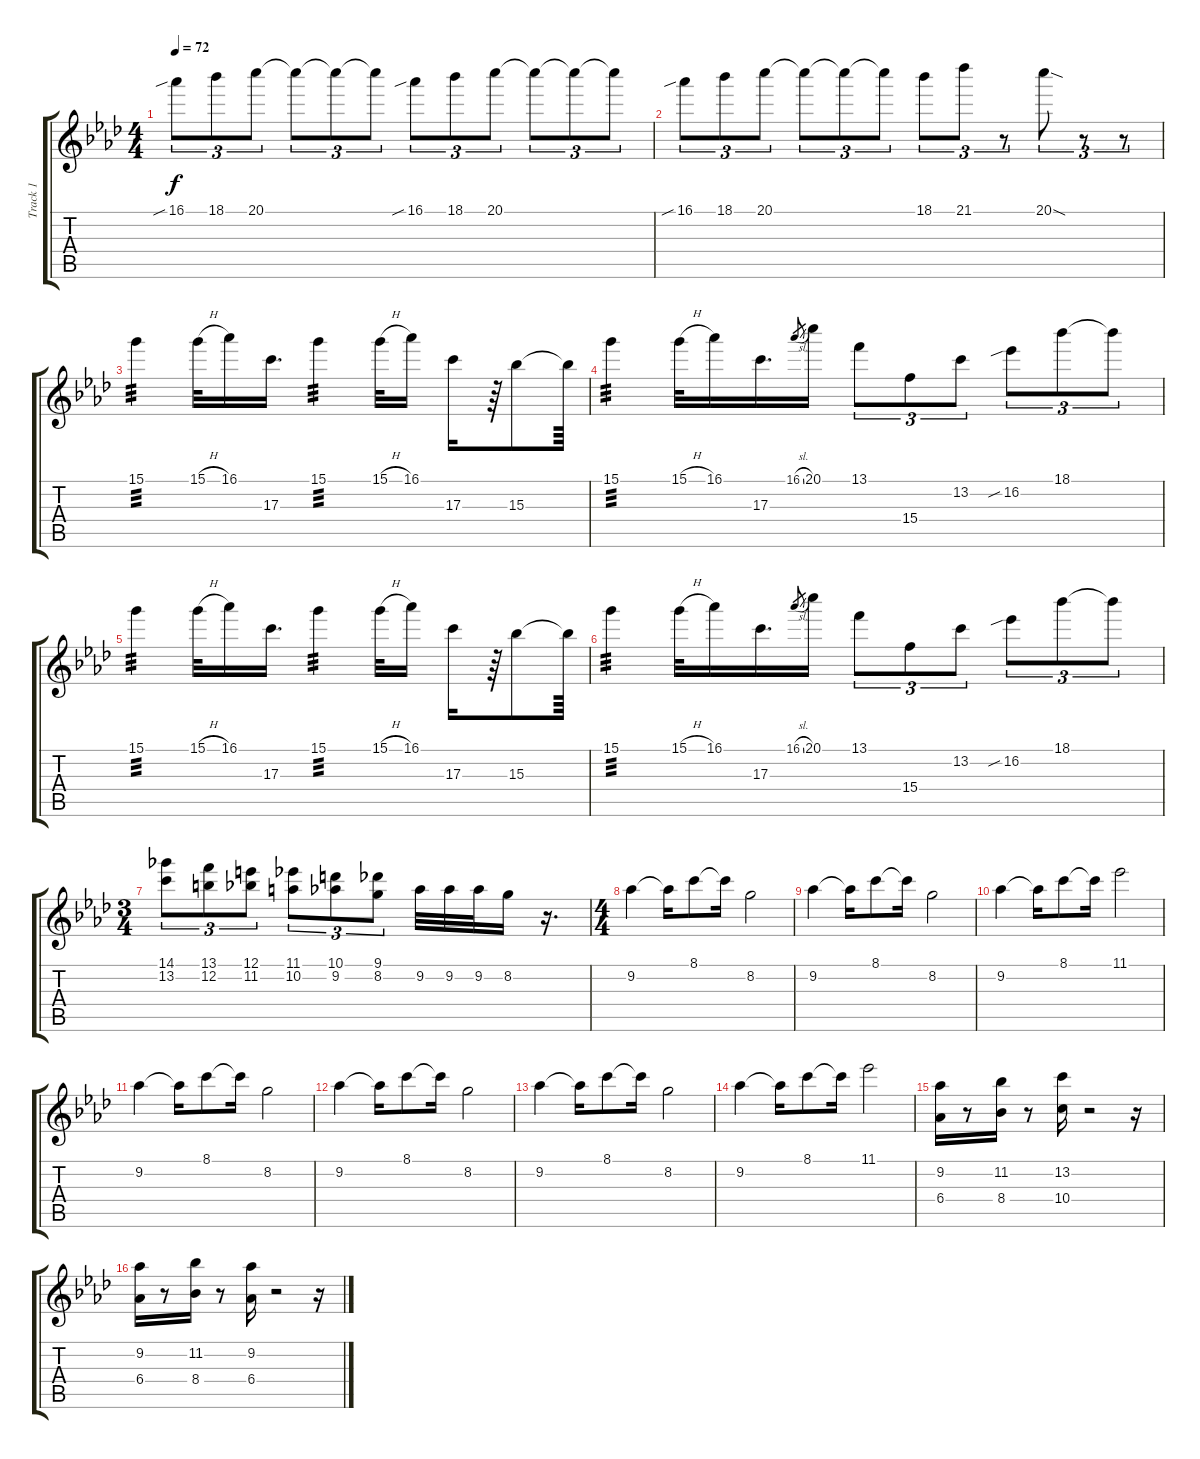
\track ("Track 1" "Track 1") {instrument electricguitarjazz}
\staff {score tabs}
\tuning (E4 B3 G3 D3 A2 E2) {hide}
\ts (4 4)
\tempo 72
\clef g2
\ks ab
16.1{sib}.8{tu (3 2) dy f} 18.1.8{tu (3 2)} 20.1.8{tu (3 2)} 20.1{t}.8{tu (3 2)} 20.1{t}.8{tu (3 2)} 20.1{t}.8{tu (3 2)} 16.1{sib}.8{tu (3 2)} 18.1.8{tu (3 2)} 20.1.8{tu (3 2)} 20.1{t}.8{tu (3 2)} 20.1{t}.8{tu (3 2)} 20.1{t}.8{tu (3 2)} |
16.1{sib}.8{tu (3 2)} 18.1.8{tu (3 2)} 20.1.8{tu (3 2)} 20.1{t}.8{tu (3 2)} 20.1{t}.8{tu (3 2)} 20.1{t}.8{tu (3 2)} 18.1.8{tu (3 2)} 21.1.8{tu (3 2)} r.8{tu (3 2)} 20.1{sod}.8{tu (3 2)} r.8{tu (3 2)} r.8{tu (3 2)} |
15.1.4{tp 3} 15.1{h}.32 16.1.16 17.3.16{d} 15.1.4{tp 3} 15.1{h}.32 16.1.16 17.3.16 r.64 15.3.8 15.3{t}.64 |
15.1.4{tp 3} 15.1{h}.32 16.1.16 17.3.16{d} 16.1{sl}.8{gr} 20.1.16 13.1.8{tu (3 2)} 15.4.8{tu (3 2)} 13.2.8{tu (3 2)} 16.2{sib}.8{tu (3 2)} 18.1.8{tu (3 2)} 18.1{t}.8{tu (3 2)} |
15.1.4{tp 3} 15.1{h}.32 16.1.16 17.3.16{d} 15.1.4{tp 3} 15.1{h}.32 16.1.16 17.3.16 r.64 15.3.8 15.3{t}.64 |
15.1.4{tp 3} 15.1{h}.32 16.1.16 17.3.16{d} 16.1{sl}.8{gr} 20.1.16 13.1.8{tu (3 2)} 15.4.8{tu (3 2)} 13.2.8{tu (3 2)} 16.2{sib}.8{tu (3 2)} 18.1.8{tu (3 2)} 18.1{t}.8{tu (3 2)} |
\ts (3 4)
(14.1 13.2).8{tu (3 2)} (13.1 12.2).8{tu (3 2)} (12.1 11.2).8{tu (3 2)} (11.1 10.2).8{tu (3 2)} (10.1 9.2).8{tu (3 2)} (9.1 8.2).8{tu (3 2)} 9.2.32{instrument electricguitarjazz} 9.2.32 9.2.32 8.2.16 r.16{d} |
\ts (4 4)
9.2.4 9.2{t}.16 8.1.8 8.1{t}.16 8.2.2 |
9.2.4 9.2{t}.16 8.1.8 8.1{t}.16 8.2.2 |
9.2.4 9.2{t}.16 8.1.8 8.1{t}.16 11.1.2 |
9.2.4 9.2{t}.16 8.1.8 8.1{t}.16 8.2.2 |
9.2.4 9.2{t}.16 8.1.8 8.1{t}.16 8.2.2 |
9.2.4 9.2{t}.16 8.1.8 8.1{t}.16 8.2.2 |
9.2.4 9.2{t}.16 8.1.8 8.1{t}.16 11.1.2 |
(9.2 6.4).16 r.8 (11.2 8.4).16 r.8 (13.2 10.4).16 r.2 r.16 |
(9.2 6.4).16 r.8 (11.2 8.4).16 r.8 (9.2 6.4).16 r.2 r.16
